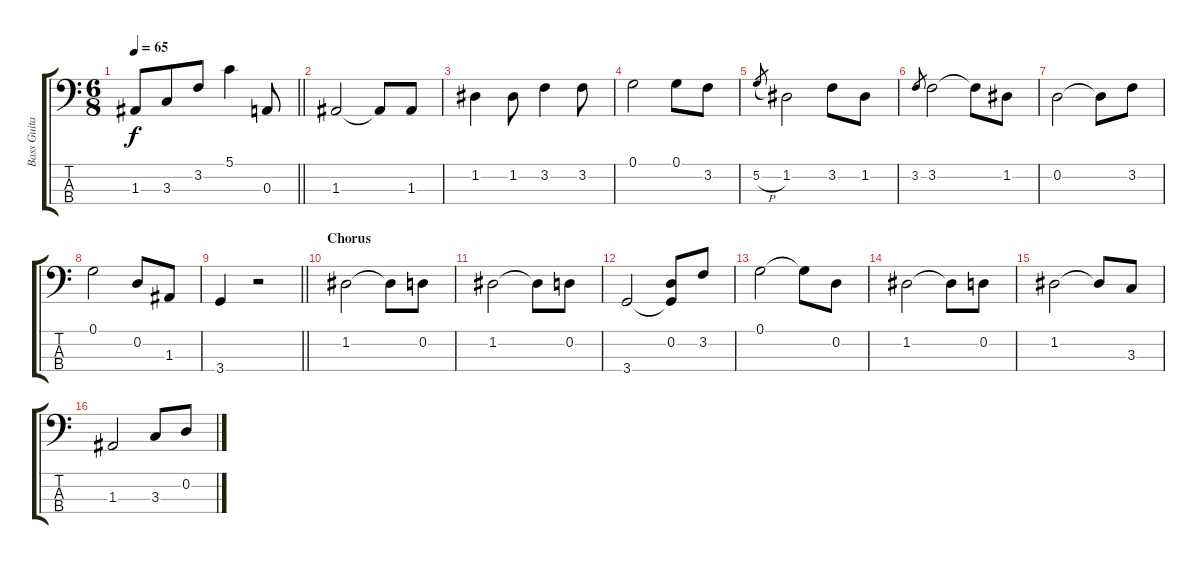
\track ("Bass Guitar" "Bass Guita") {instrument electricbassfinger}
\staff {score tabs}
\tuning (G2 D2 A1 E1) {hide}
\ts (6 8)
\tempo 65
\clef f4
\barLineRight lightlight
\ks c
1.3.8{dy f} 3.3.8 3.2.8 5.1.4 0.3.8 |
\section ("" "")
1.3.2 1.3{t}.8 1.3.8 |
1.2.4 1.2.8 3.2.4 3.2.8 |
0.1.2 0.1.8 3.2.8 |
5.2{h}.8{gr} 1.2.2 3.2.8 1.2.8 |
3.2.8{gr} 3.2.2 3.2{t}.8 1.2.8 |
0.2.2 0.2{t}.8 3.2.8 |
0.1.2 0.2.8 1.3.8 |
\barLineRight lightlight
3.4.4 r.2 |
\section ("" "Chorus")
1.2.2 1.2{t}.8 0.2.8 |
1.2.2 1.2{t}.8 0.2.8 |
3.4.2 (0.2 3.4{t}).8 3.2.8 |
0.1.2 0.1{t}.8 0.2.8 |
1.2.2 1.2{t}.8 0.2.8 |
1.2.2 1.2{t}.8 3.3.8 |
1.3.2 3.3.8 0.2.8
